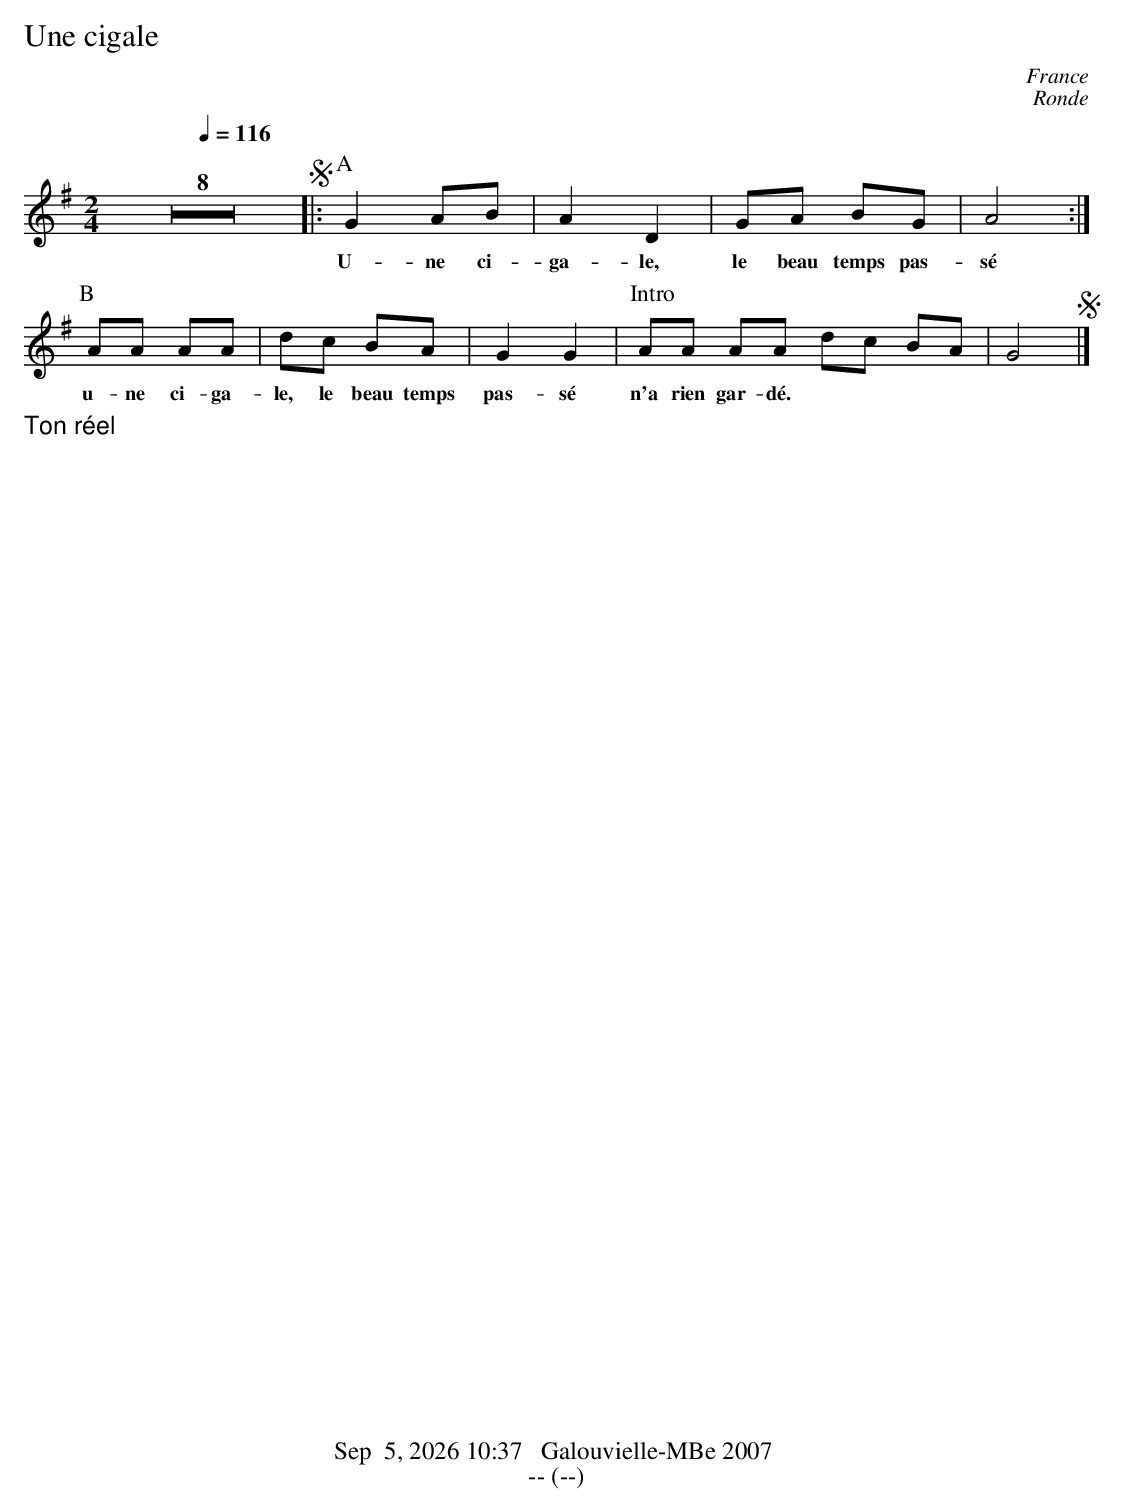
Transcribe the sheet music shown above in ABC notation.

X:1
T:Une cigale
O:France
M:2/4
L:1/8
Q:1/4=116
K:G
Z8 S |: [P:A] G2 AB | A2D2 | GA BG | A4 :|
w:U-ne ci-ga-le, le beau temps pas-sé le beau temps pas-sé
[P:B] AA AA | dc BA | G2G2 | [P:Intro]AA AA dc BA | G4 S |]
w: u-ne ci-ga-le, le beau temps pas-sé n'a rien gar-dé.
